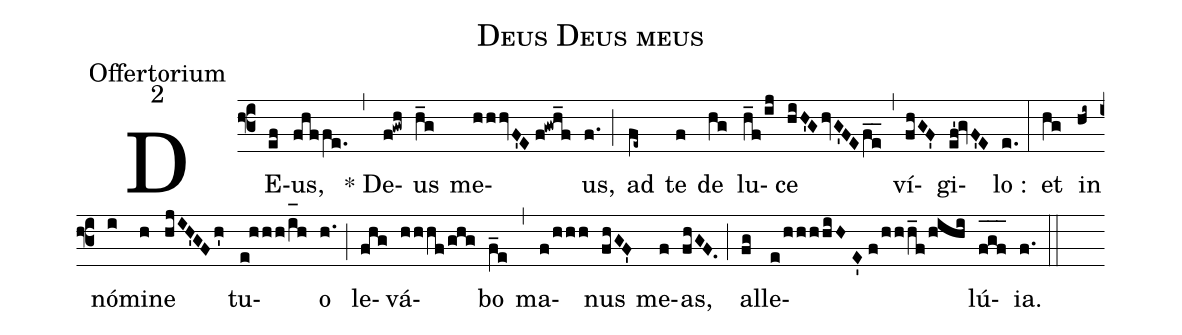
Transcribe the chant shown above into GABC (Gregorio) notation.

name:Deus Deus meus;
office-part:Offertorium;
mode:2;
%%
(f3) DE(ef)us,(fhffe.) (,) * De(f!gwh)us(h_g) me(hhhvF'E//f!gwh_f)us,(f.) (;) ad(fe~) te(f) de(hg) lu(h_f/ij)ce(hiH'GhvG'FEfe__) (,) ví(fhGF')gi(ef'!gvF'E)lo :(e.) (:) et(hg) in(hi~) nó(i)mi(h)ne(hjIH'GFh') tu(e!hhh/i_[oh:h]h)o(h.) (;) le(fhg)vá(hhhf/ghg)bo(f_e) (,) ma(f/hhh)nus(fhGF') me(f)as,(fhGF.) (;) al(fg)le(e/hhhhiH//E'//f/hhh_f/hihi)lú(f_[oh:h]g_[oh:h]f_[oh:h]){ia}.(f.) (::)
